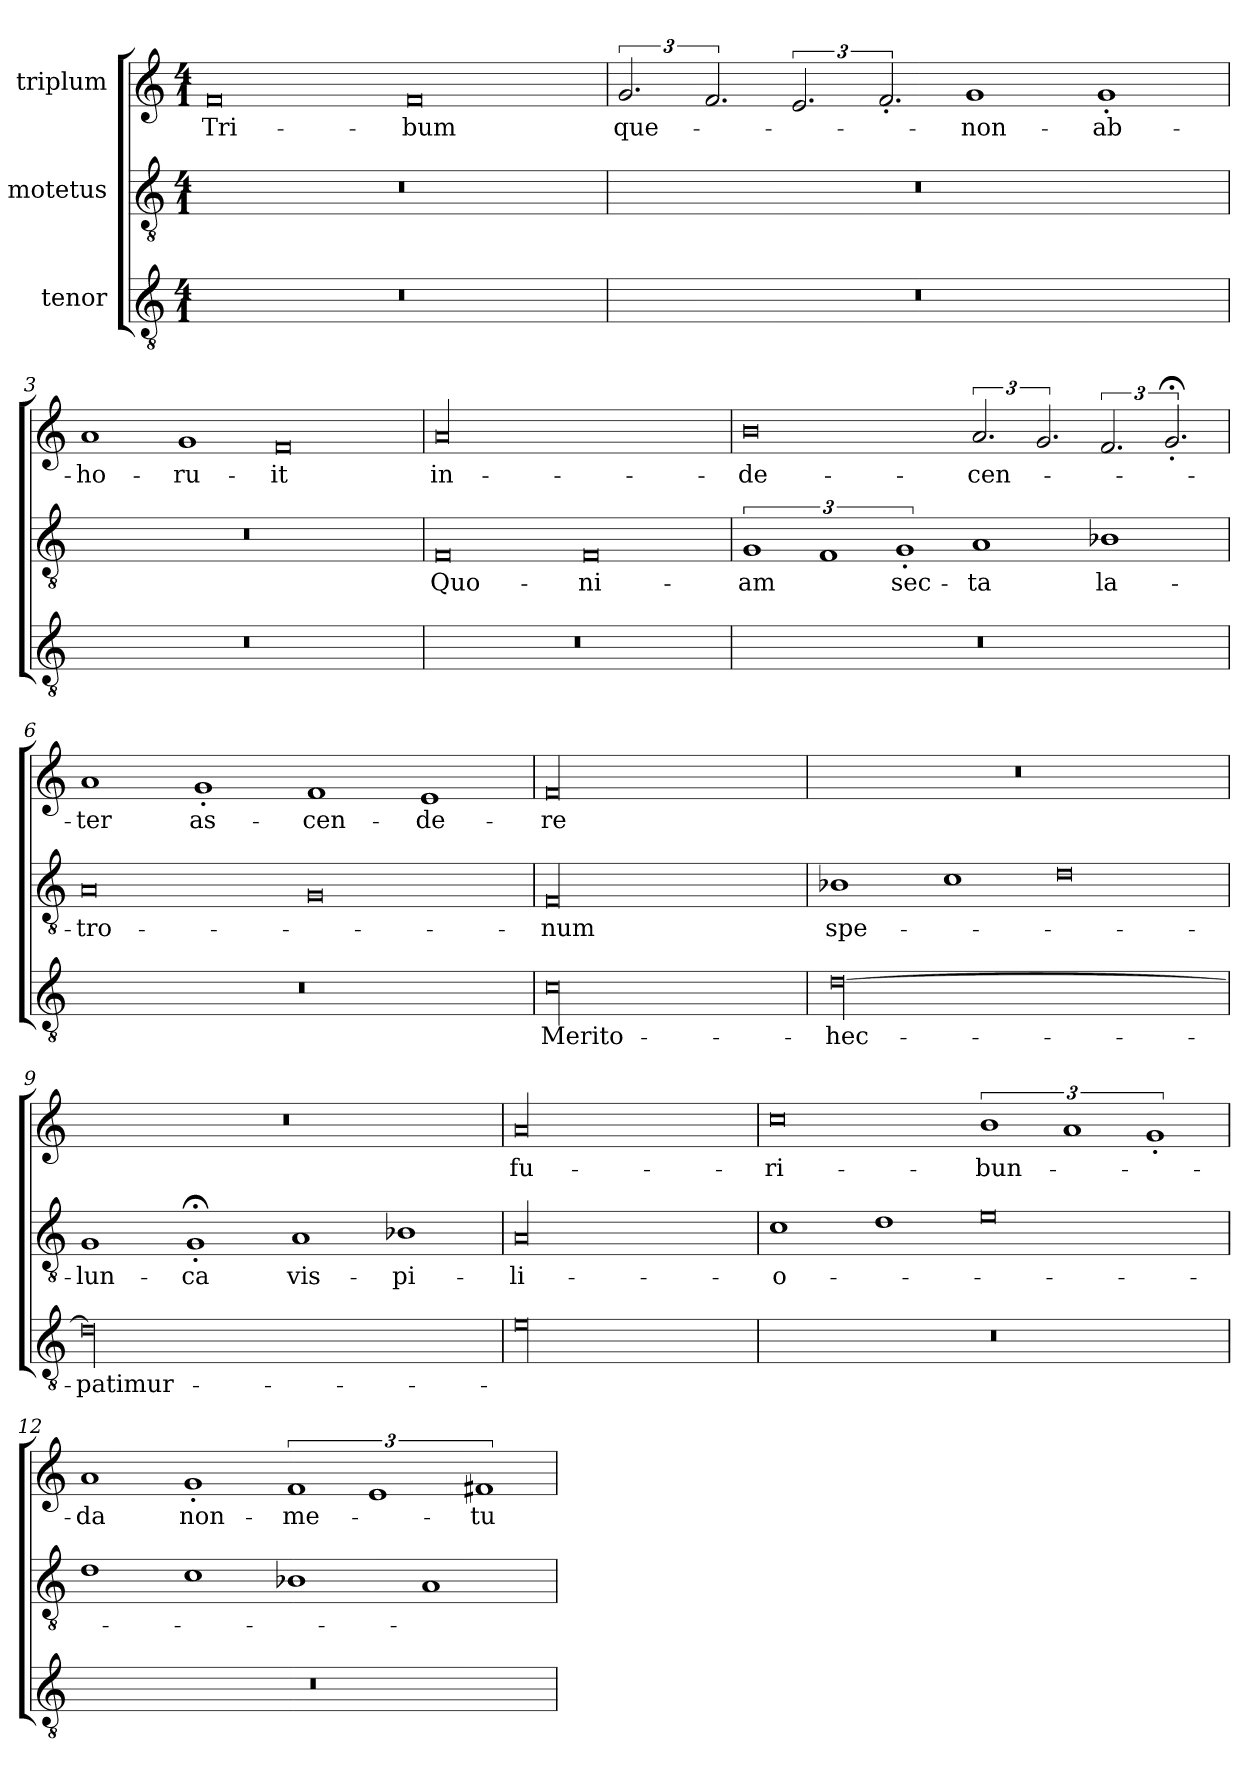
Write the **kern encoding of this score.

**kern	**text	**kern	**text	**kern	**text
*part3	*part3	*part2	*part2	*part1	*part1
*staff3	*staff3	*staff2	*staff2	*staff1	*staff1
*I"tenor	*	*I"motetus	*	*I"triplum	*
*clefGv2	*	*clefGv2	*	*clefG2	*
*k[]	*	*k[]	*	*k[]	*
*C:	*	*C:	*	*C:	*
*M4/1	*	*M4/1	*	*M4/1	*
=1	=1	=1	=1	=1	=1
00r	.	00r	.	0f/	Tri-
.	.	.	.	0f/	-bum
=2	=2	=2	=2	=2	=2
00r	.	00r	.	3.g/	que-
.	.	.	.	3.f/	.
.	.	.	.	3.e/	.
.	.	.	.	3.f'/	.
.	.	.	.	1g/	non-
.	.	.	.	1g'/	ab-
=3	=3	=3	=3	=3	=3
00r	.	00r	.	1a/	-ho-
.	.	.	.	1g/	-ru-
.	.	.	.	0f/	-it
=4	=4	=4	=4	=4	=4
00r	.	0F/	Quo-	00a/	in-
.	.	0F/	-ni-	.	.
=5	=5	=5	=5	=5	=5
00r	.	3%2G/	-am	0b\	de-
.	.	3%2F/	.	.	.
.	.	3%2G'/	sec-	.	.
.	.	1A/	-ta	3.a/	-cen-
.	.	.	.	3.g/	.
.	.	1B-X\	la-	3.f/	.
.	.	.	.	3.g;<'/	.
=6	=6	=6	=6	=6	=6
00r	.	0A/	-tro-	1a/	-ter
.	.	.	.	1g'/	as-
.	.	0G/	.	1f/	-cen-
.	.	.	.	1e/	-de-
=7	=7	=7	=7	=7	=7
00c\	Merito-	00F/	-num	00f/	-re
=8	=8	=8	=8	=8	=8
[00d\	hec-	1B-X\	spe-	00r	.
.	.	1c\	.	.	.
.	.	0d\	.	.	.
=9	=9	=9	=9	=9	=9
00d\]	patimur-	1G/	-lun-	00r	.
.	.	1G;<'/	-ca	.	.
.	.	1A/	vis-	.	.
.	.	1B-X\	-pi-	.	.
=10	=10	=10	=10	=10	=10
00e\	.	00A/	-li-	00a/	fu-
=11	=11	=11	=11	=11	=11
00r	.	1c\	-o-	0cc\	-ri-
.	.	1d\	.	.	.
.	.	0e\	.	3%2b\	-bun-
.	.	.	.	3%2a/	.
.	.	.	.	3%2g'/	.
=12	=12	=12	=12	=12	=12
00r	.	1d\	.	1a/	-da
.	.	1c\	.	1g'/	non-
.	.	1B-X\	.	3%2f/	me-
.	.	.	.	3%2e/	.
.	.	1A/	.	.	.
.	.	.	.	3%2f#X/	-tu-
=	=	=	=	=	=
*-	*-	*-	*-	*-	*-
